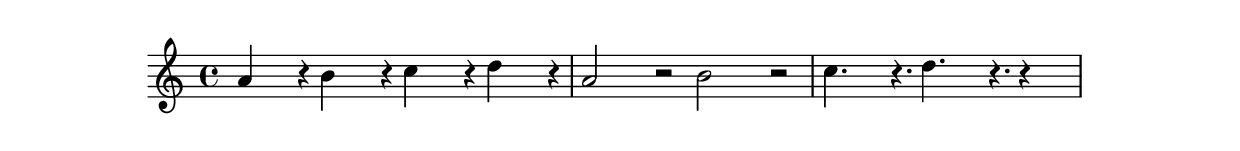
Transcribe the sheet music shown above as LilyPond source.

\version "2.14.1"
\include "articulate.ly"
music =   \relative b' {
		a b c d
		a2 b
		c4. d r4
}

\score {
	\articulate
	\new Staff {  \music  }
	\layout {}
	\midi {}
}
